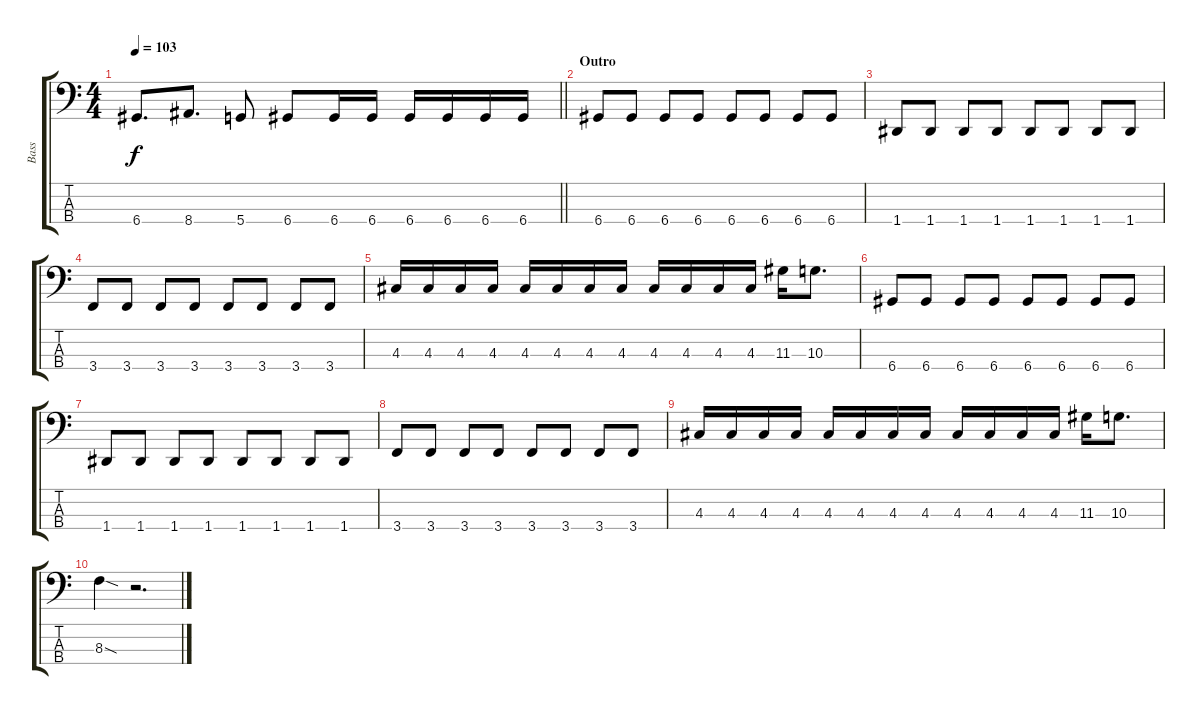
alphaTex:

\track ("Bass" "Bass") {instrument electricbassfinger}
\staff {score tabs}
\tuning (G2 D2 A1 D1) {hide}
\ts (4 4)
\tempo 103
\clef f4
\barLineRight lightlight
\ks c
6.4.8{d dy f} 8.4.8{d} 5.4.8 6.4.8 6.4.16 6.4.16 6.4.16 6.4.16 6.4.16 6.4.16 |
\section ("" "Outro")
6.4.8 6.4.8 6.4.8 6.4.8 6.4.8 6.4.8 6.4.8 6.4.8 |
1.4.8 1.4.8 1.4.8 1.4.8 1.4.8 1.4.8 1.4.8 1.4.8 |
3.4.8 3.4.8 3.4.8 3.4.8 3.4.8 3.4.8 3.4.8 3.4.8 |
4.3.16 4.3.16 4.3.16 4.3.16 4.3.16 4.3.16 4.3.16 4.3.16 4.3.16 4.3.16 4.3.16 4.3.16 11.3.16 10.3.8{d} |
6.4.8 6.4.8 6.4.8 6.4.8 6.4.8 6.4.8 6.4.8 6.4.8 |
1.4.8 1.4.8 1.4.8 1.4.8 1.4.8 1.4.8 1.4.8 1.4.8 |
3.4.8 3.4.8 3.4.8 3.4.8 3.4.8 3.4.8 3.4.8 3.4.8 |
4.3.16 4.3.16 4.3.16 4.3.16 4.3.16 4.3.16 4.3.16 4.3.16 4.3.16 4.3.16 4.3.16 4.3.16 11.3.16 10.3.8{d} |
8.3{sod}.4 r.2{d}
